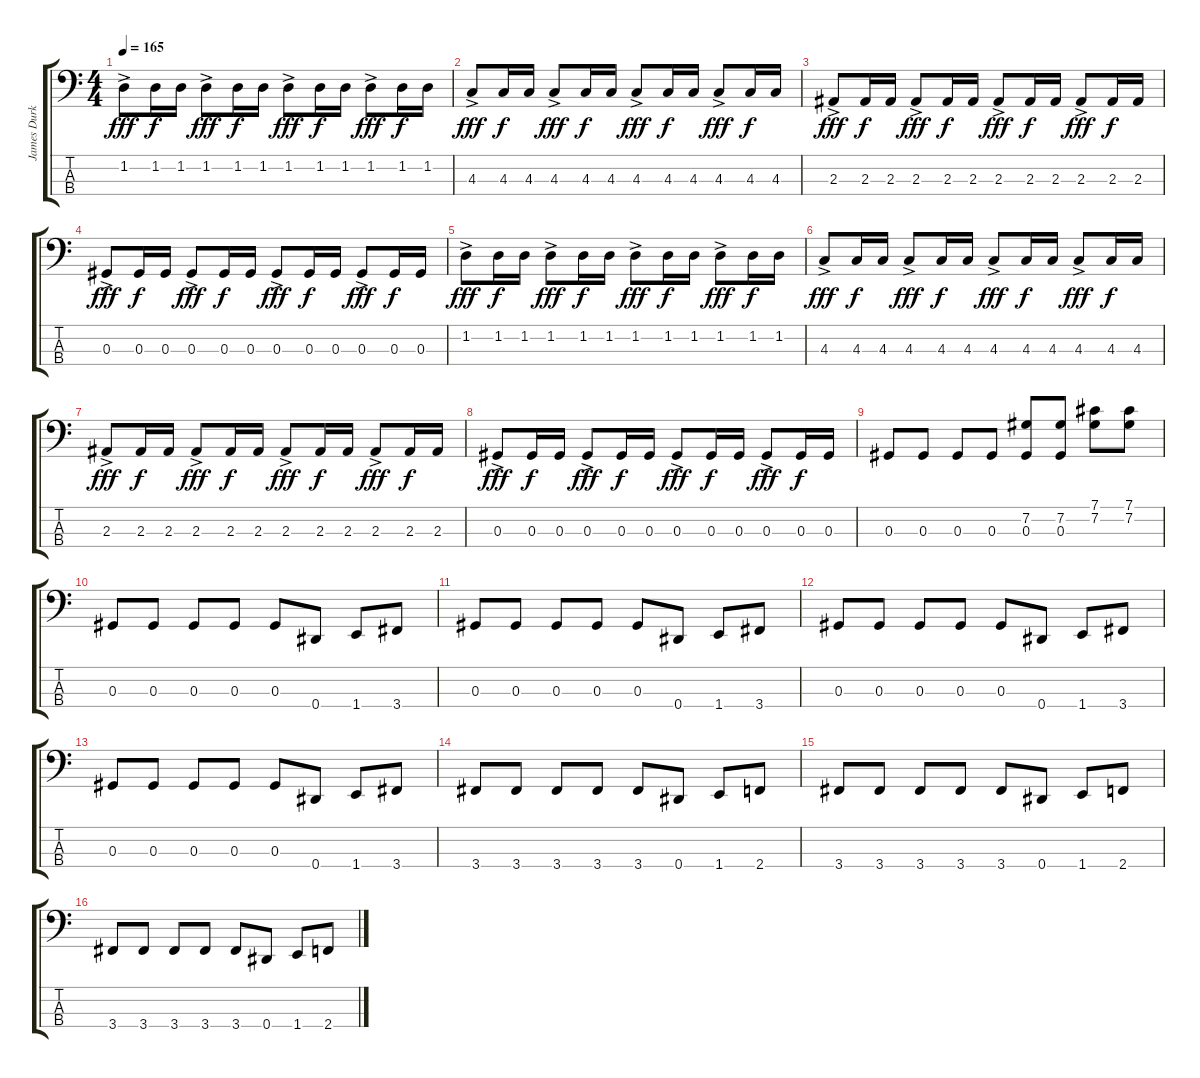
\track ("James Durkin (Bass)" "James Durk") {instrument electricbasspick}
\staff {score tabs}
\tuning (Gb2 Db2 Ab1 Eb1) {hide}
\ts (4 4)
\tempo 165
\clef f4
\ks c
1.2{ac}.8{dy fff} 1.2.16{dy f} 1.2.16 1.2{ac}.8{dy fff} 1.2.16{dy f} 1.2.16 1.2{ac}.8{dy fff} 1.2.16{dy f} 1.2.16 1.2{ac}.8{dy fff} 1.2.16{dy f} 1.2.16 |
4.3{ac}.8{dy fff} 4.3.16{dy f} 4.3.16 4.3{ac}.8{dy fff} 4.3.16{dy f} 4.3.16 4.3{ac}.8{dy fff} 4.3.16{dy f} 4.3.16 4.3{ac}.8{dy fff} 4.3.16{dy f} 4.3.16 |
2.3{ac}.8{dy fff} 2.3.16{dy f} 2.3.16 2.3{ac}.8{dy fff} 2.3.16{dy f} 2.3.16 2.3{ac}.8{dy fff} 2.3.16{dy f} 2.3.16 2.3{ac}.8{dy fff} 2.3.16{dy f} 2.3.16 |
0.3{ac}.8{dy fff} 0.3.16{dy f} 0.3.16 0.3{ac}.8{dy fff} 0.3.16{dy f} 0.3.16 0.3{ac}.8{dy fff} 0.3.16{dy f} 0.3.16 0.3{ac}.8{dy fff} 0.3.16{dy f} 0.3.16 |
1.2{ac}.8{dy fff} 1.2.16{dy f} 1.2.16 1.2{ac}.8{dy fff} 1.2.16{dy f} 1.2.16 1.2{ac}.8{dy fff} 1.2.16{dy f} 1.2.16 1.2{ac}.8{dy fff} 1.2.16{dy f} 1.2.16 |
4.3{ac}.8{dy fff} 4.3.16{dy f} 4.3.16 4.3{ac}.8{dy fff} 4.3.16{dy f} 4.3.16 4.3{ac}.8{dy fff} 4.3.16{dy f} 4.3.16 4.3{ac}.8{dy fff} 4.3.16{dy f} 4.3.16 |
2.3{ac}.8{dy fff} 2.3.16{dy f} 2.3.16 2.3{ac}.8{dy fff} 2.3.16{dy f} 2.3.16 2.3{ac}.8{dy fff} 2.3.16{dy f} 2.3.16 2.3{ac}.8{dy fff} 2.3.16{dy f} 2.3.16 |
0.3{ac}.8{dy fff} 0.3.16{dy f} 0.3.16 0.3{ac}.8{dy fff} 0.3.16{dy f} 0.3.16 0.3{ac}.8{dy fff} 0.3.16{dy f} 0.3.16 0.3{ac}.8{dy fff} 0.3.16{dy f} 0.3.16 |
0.3.8 0.3.8 0.3.8 0.3.8 (7.2 0.3).8 (7.2 0.3).8 (7.1 7.2).8 (7.1 7.2).8 |
0.3.8 0.3.8 0.3.8 0.3.8 0.3.8 0.4.8 1.4.8 3.4.8 |
0.3.8 0.3.8 0.3.8 0.3.8 0.3.8 0.4.8 1.4.8 3.4.8 |
0.3.8 0.3.8 0.3.8 0.3.8 0.3.8 0.4.8 1.4.8 3.4.8 |
0.3.8 0.3.8 0.3.8 0.3.8 0.3.8 0.4.8 1.4.8 3.4.8 |
3.4.8 3.4.8 3.4.8 3.4.8 3.4.8 0.4.8 1.4.8 2.4.8 |
3.4.8 3.4.8 3.4.8 3.4.8 3.4.8 0.4.8 1.4.8 2.4.8 |
3.4.8 3.4.8 3.4.8 3.4.8 3.4.8 0.4.8 1.4.8 2.4.8
